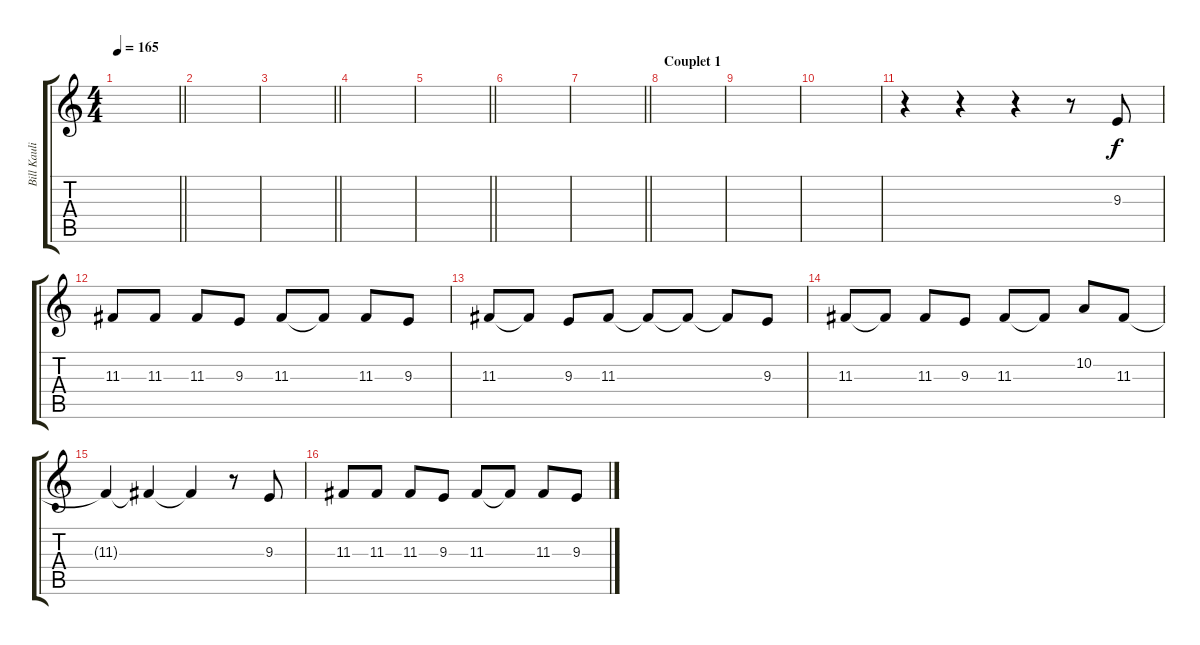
\track ("Bill Kaulitz" "Bill Kauli") {instrument oboe}
\staff {score tabs}
\tuning (E4 B3 G3 D3 A2 E2) {hide}
\ts (4 4)
\tempo 165
\clef g2
\barLineRight lightlight
\ks c
|
|
\barLineRight lightlight
|
|
\barLineRight lightlight
|
|
\barLineRight lightlight
|
\section ("" "Couplet 1")
|
|
|
r.4 r.4 r.4 r.8 9.3.8 |
11.3.8 11.3.8 11.3.8 9.3.8 11.3.8 11.3{t}.8 11.3.8 9.3.8 |
11.3.8 11.3{t}.8 9.3.8 11.3.8 11.3{t}.8 11.3{t}.8 11.3{t}.8 9.3.8 |
11.3.8 11.3{t}.8 11.3.8 9.3.8 11.3.8 11.3{t}.8 10.2.8 11.3.8 |
11.3{t}.4 11.3{t}.4 11.3{t}.4 r.8 9.3.8 |
11.3.8 11.3.8 11.3.8 9.3.8 11.3.8 11.3{t}.8 11.3.8 9.3.8
